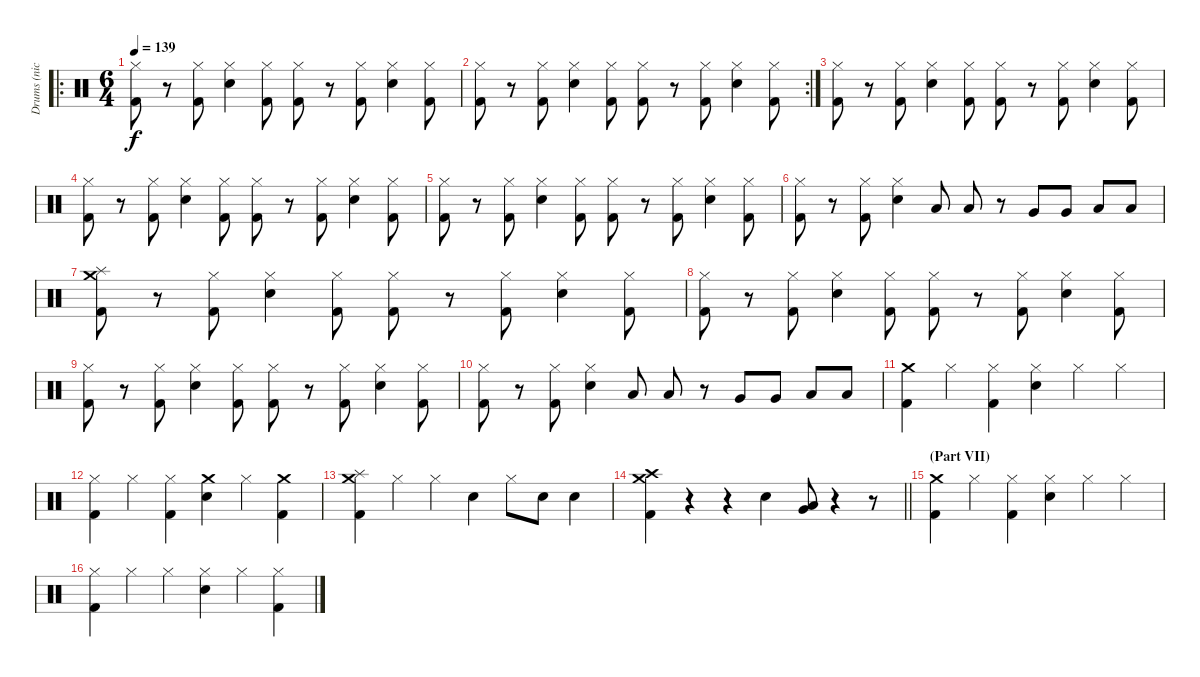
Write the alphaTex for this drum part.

\track ("Drums (nick Mason)" "Drums (nic") {instrument percussion}
\staff {score}
\articulation defaults
\ro
\ts (6 4)
\tempo 139
\clef neutral
\ks c
("Hi-Hat (closed)" "Kick (hit) 2").8{dy f} r.8 ("Hi-Hat (closed)" "Kick (hit) 2").8 ("Hi-Hat (closed)" "Snare (hit) 2").4 ("Hi-Hat (closed)" "Kick (hit) 2").8 ("Hi-Hat (closed)" "Kick (hit) 2").8 r.8 ("Hi-Hat (closed)" "Kick (hit) 2").8 ("Hi-Hat (closed)" "Snare (hit) 2").4 ("Hi-Hat (closed)" "Kick (hit) 2").8 |
\rc 2
("Hi-Hat (closed)" "Kick (hit) 2").8 r.8 ("Hi-Hat (closed)" "Kick (hit) 2").8 ("Hi-Hat (closed)" "Snare (hit) 2").4 ("Hi-Hat (closed)" "Kick (hit) 2").8 ("Hi-Hat (closed)" "Kick (hit) 2").8 r.8 ("Hi-Hat (closed)" "Kick (hit) 2").8 ("Hi-Hat (closed)" "Snare (hit) 2").4 ("Hi-Hat (closed)" "Kick (hit) 2").8 |
("Hi-Hat (closed)" "Kick (hit) 2").8 r.8 ("Hi-Hat (closed)" "Kick (hit) 2").8 ("Hi-Hat (closed)" "Snare (hit) 2").4 ("Hi-Hat (closed)" "Kick (hit) 2").8 ("Hi-Hat (closed)" "Kick (hit) 2").8 r.8 ("Hi-Hat (closed)" "Kick (hit) 2").8 ("Hi-Hat (closed)" "Snare (hit) 2").4 ("Hi-Hat (closed)" "Kick (hit) 2").8 |
("Hi-Hat (closed)" "Kick (hit) 2").8 r.8 ("Hi-Hat (closed)" "Kick (hit) 2").8 ("Hi-Hat (closed)" "Snare (hit) 2").4 ("Hi-Hat (closed)" "Kick (hit) 2").8 ("Hi-Hat (closed)" "Kick (hit) 2").8 r.8 ("Hi-Hat (closed)" "Kick (hit) 2").8 ("Hi-Hat (closed)" "Snare (hit) 2").4 ("Hi-Hat (closed)" "Kick (hit) 2").8 |
("Hi-Hat (closed)" "Kick (hit) 2").8 r.8 ("Hi-Hat (closed)" "Kick (hit) 2").8 ("Hi-Hat (closed)" "Snare (hit) 2").4 ("Hi-Hat (closed)" "Kick (hit) 2").8 ("Hi-Hat (closed)" "Kick (hit) 2").8 r.8 ("Hi-Hat (closed)" "Kick (hit) 2").8 ("Hi-Hat (closed)" "Snare (hit) 2").4 ("Hi-Hat (closed)" "Kick (hit) 2").8 |
("Hi-Hat (closed)" "Kick (hit) 2").8 r.8 ("Hi-Hat (closed)" "Kick (hit) 2").8 ("Hi-Hat (closed)" "Snare (hit) 2").4 "Low Tom (hit)".8 "Low Tom (hit)".8 r.8 "Very Low Tom (hit)".8 "Very Low Tom (hit)".8 "Low Floor Tom (hit)".8 "Low Floor Tom (hit)".8 |
("Crash medium (hit)" "Splash (hit)" "Kick (hit) 2").8 r.8 ("Hi-Hat (closed)" "Kick (hit) 2").8 ("Hi-Hat (closed)" "Snare (hit) 2").4 ("Hi-Hat (closed)" "Kick (hit) 2").8 ("Hi-Hat (closed)" "Kick (hit) 2").8 r.8 ("Hi-Hat (closed)" "Kick (hit) 2").8 ("Hi-Hat (closed)" "Snare (hit) 2").4 ("Hi-Hat (closed)" "Kick (hit) 2").8 |
("Hi-Hat (closed)" "Kick (hit) 2").8 r.8 ("Hi-Hat (closed)" "Kick (hit) 2").8 ("Hi-Hat (closed)" "Snare (hit) 2").4 ("Hi-Hat (closed)" "Kick (hit) 2").8 ("Hi-Hat (closed)" "Kick (hit) 2").8 r.8 ("Hi-Hat (closed)" "Kick (hit) 2").8 ("Hi-Hat (closed)" "Snare (hit) 2").4 ("Hi-Hat (closed)" "Kick (hit) 2").8 |
("Hi-Hat (closed)" "Kick (hit) 2").8 r.8 ("Hi-Hat (closed)" "Kick (hit) 2").8 ("Hi-Hat (closed)" "Snare (hit) 2").4 ("Hi-Hat (closed)" "Kick (hit) 2").8 ("Hi-Hat (closed)" "Kick (hit) 2").8 r.8 ("Hi-Hat (closed)" "Kick (hit) 2").8 ("Hi-Hat (closed)" "Snare (hit) 2").4 ("Hi-Hat (closed)" "Kick (hit) 2").8 |
("Hi-Hat (closed)" "Kick (hit) 2").8 r.8 ("Hi-Hat (closed)" "Kick (hit) 2").8 ("Hi-Hat (closed)" "Snare (hit) 2").4 "Low Tom (hit)".8 "Low Tom (hit)".8 r.8 "Very Low Tom (hit)".8 "Very Low Tom (hit)".8 "Low Floor Tom (hit)".8 "Low Floor Tom (hit)".8 |
("Crash medium (hit)" "Kick (hit) 2").4 "Hi-Hat (closed)".4 ("Hi-Hat (closed)" "Kick (hit) 2").4 ("Hi-Hat (closed)" "Snare (hit) 2").4 "Hi-Hat (closed)".4 "Hi-Hat (closed)".4 |
("Hi-Hat (closed)" "Kick (hit) 2").4 "Hi-Hat (closed)".4 ("Hi-Hat (closed)" "Kick (hit) 2").4 ("Crash medium (hit)" "Snare (hit) 2").4 "Hi-Hat (closed)".4 ("Crash medium (hit)" "Kick (hit) 2").4 |
("Crash medium (hit)" "Splash (hit)" "Kick (hit) 2").4 "Hi-Hat (closed)".4 "Hi-Hat (closed)".4 "Snare (hit) 2".4 "Hi-Hat (closed)".8 "Snare (hit) 2".8 "Snare (hit) 2".4 |
\barLineRight lightlight
("Crash high (hit)" "Crash medium (hit)" "Kick (hit) 2").4 r.4 r.4 "Snare (hit) 2".4 ("Very Low Tom (hit)" "Low Tom (hit)").8 r.4 r.8 |
\section ("" "(Part VII)")
("Crash medium (hit)" "Kick (hit) 2").4 "Hi-Hat (closed)".4 ("Hi-Hat (closed)" "Kick (hit) 2").4 ("Hi-Hat (closed)" "Snare (hit) 2").4 "Hi-Hat (closed)".4 "Hi-Hat (closed)".4 |
("Hi-Hat (closed)" "Kick (hit) 2").4 "Hi-Hat (closed)".4 "Hi-Hat (closed)".4 ("Hi-Hat (closed)" "Snare (hit) 2").4 "Hi-Hat (closed)".4 ("Hi-Hat (closed)" "Kick (hit) 2").4
